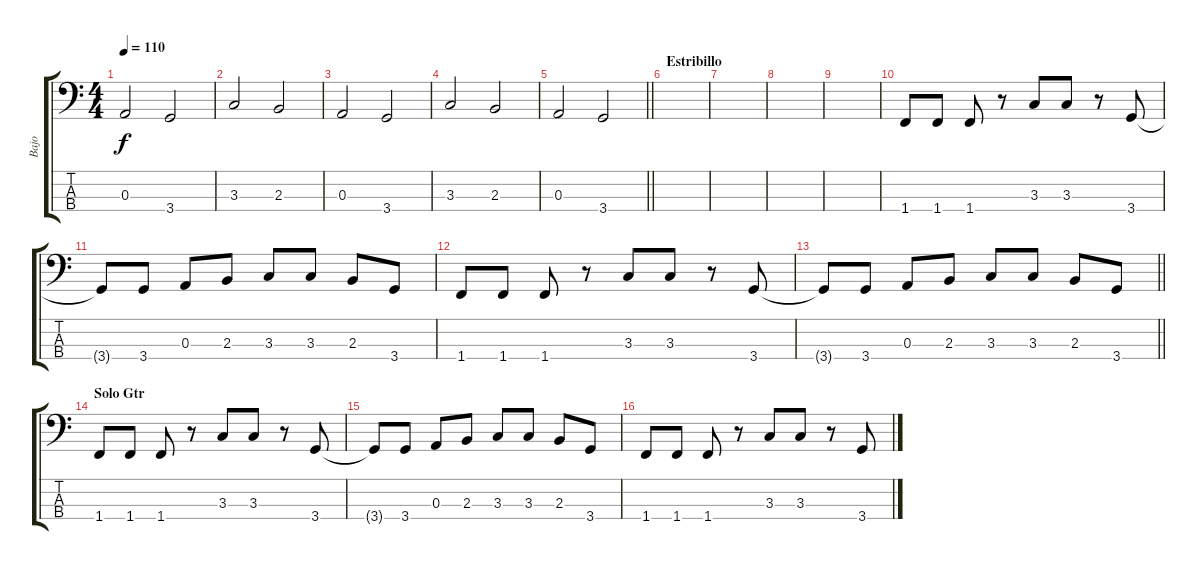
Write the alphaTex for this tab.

\track ("Bajo" "Bajo") {instrument electricbasspick}
\staff {score tabs}
\tuning (G2 D2 A1 E1) {hide}
\ts (4 4)
\tempo 110
\clef f4
\ks c
0.3.2{dy f} 3.4.2 |
3.3.2 2.3.2 |
0.3.2 3.4.2 |
3.3.2 2.3.2 |
\barLineRight lightlight
0.3.2 3.4.2 |
\section ("" "Estribillo")
|
|
|
|
1.4.8 1.4.8 1.4.8 r.8 3.3.8 3.3.8 r.8 3.4.8 |
3.4{t}.8 3.4.8 0.3.8 2.3.8 3.3.8 3.3.8 2.3.8 3.4.8 |
1.4.8 1.4.8 1.4.8 r.8 3.3.8 3.3.8 r.8 3.4.8 |
\barLineRight lightlight
3.4{t}.8 3.4.8 0.3.8 2.3.8 3.3.8 3.3.8 2.3.8 3.4.8 |
\section ("" "Solo Gtr")
1.4.8 1.4.8 1.4.8 r.8 3.3.8 3.3.8 r.8 3.4.8 |
3.4{t}.8 3.4.8 0.3.8 2.3.8 3.3.8 3.3.8 2.3.8 3.4.8 |
1.4.8 1.4.8 1.4.8 r.8 3.3.8 3.3.8 r.8 3.4.8
